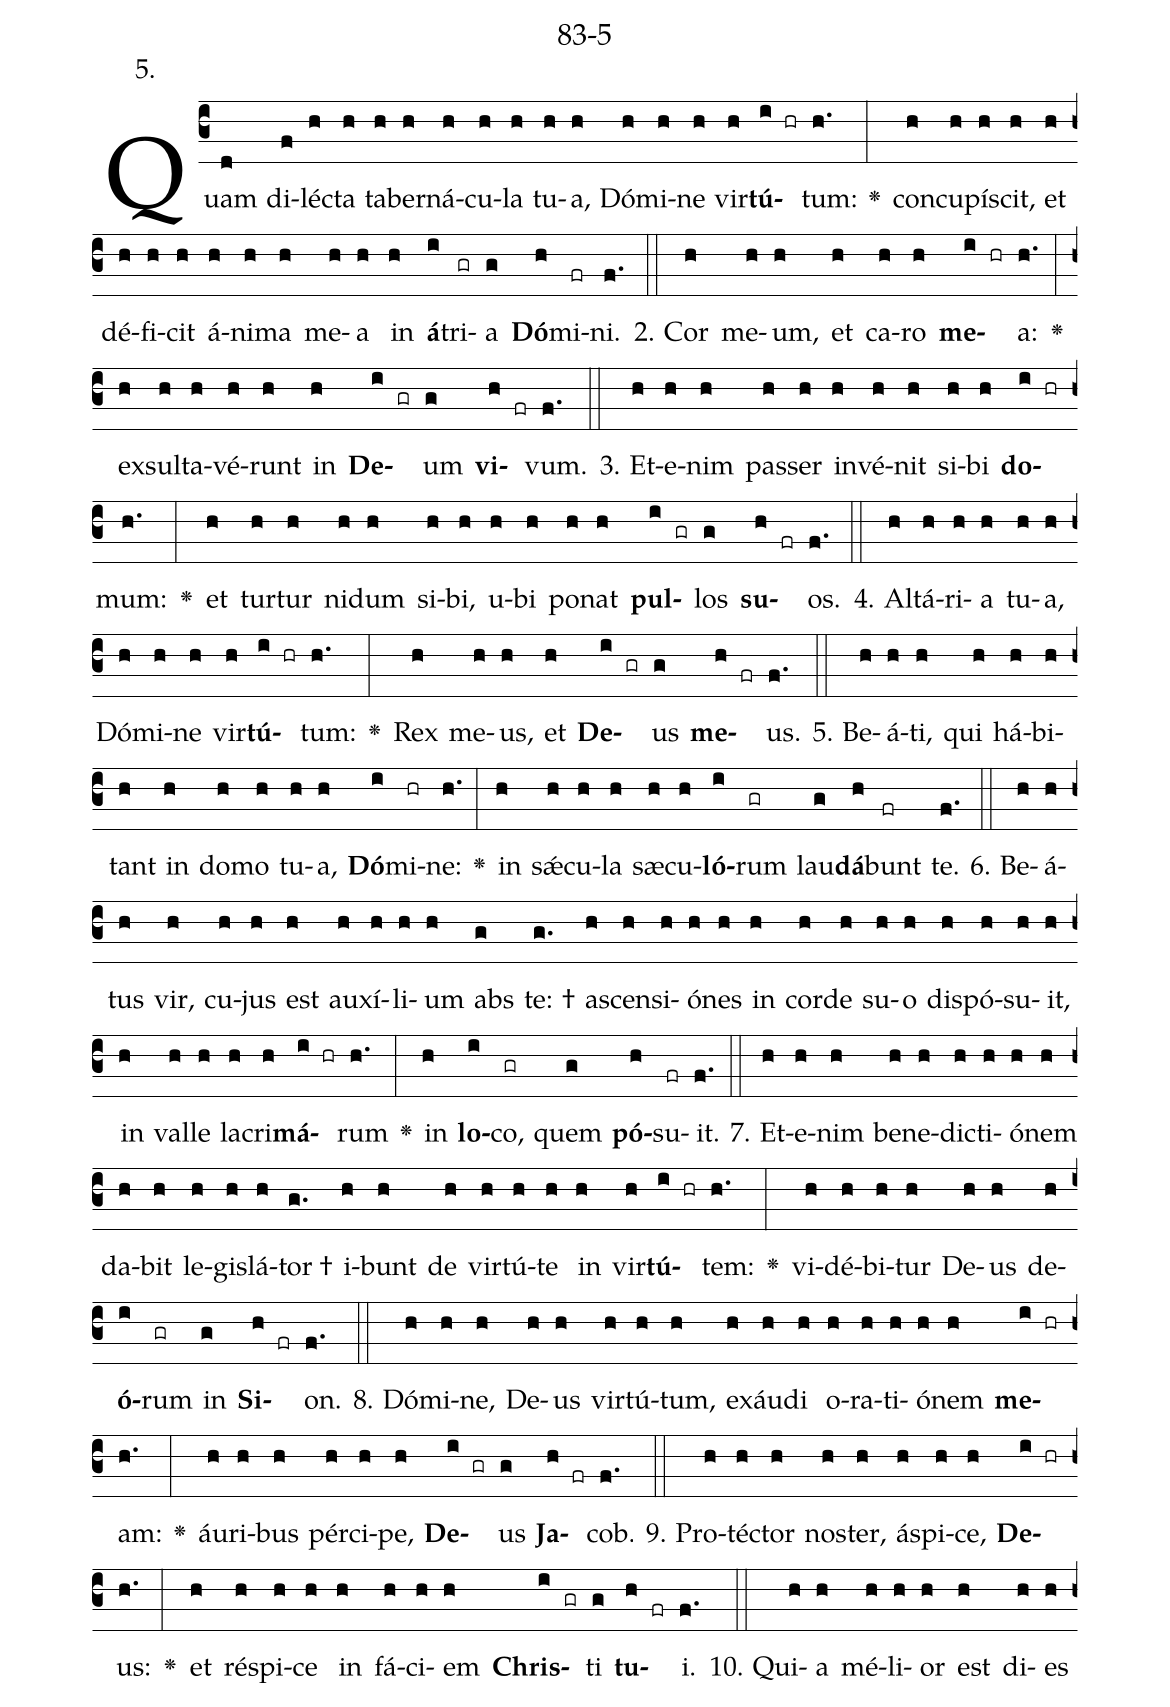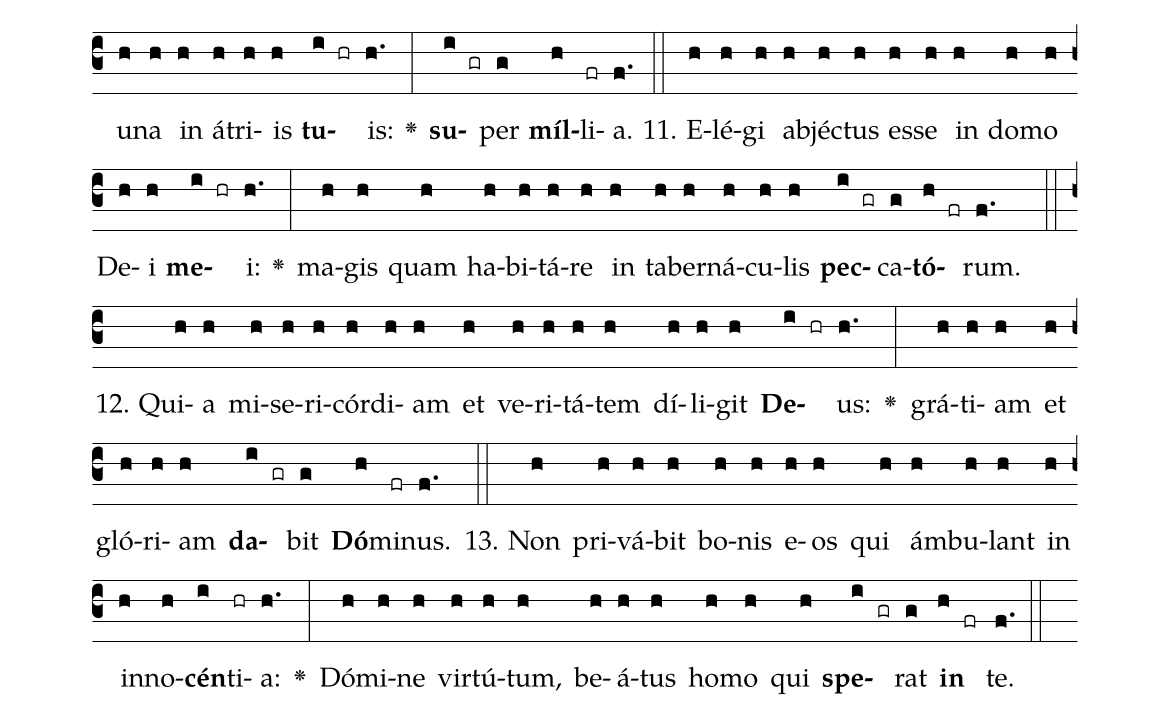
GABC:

name: 83-5;
annotation: 5.;
%%
(c3)Quam(d) di(f)léc(h)ta(h) ta(h)ber(h)ná(h)cu(h)la(h) tu(h)a,(h) Dó(h)mi(h)ne(h) vir(h)<b>tú</b>(i hr)tum:(h.) <v>\greheightstar</v>(:) con(h)cu(h)pí(h)scit,(h) et(h) dé(h)fi(h)cit(h) á(h)ni(h)ma(h) me(h)a(h) in(h) <b>á</b>(i)tri(gr)a(g) <b>Dó</b>(h)mi(fr)ni.(f.) (::)
2. Cor(h) me(h)um,(h) et(h) ca(h)ro(h) <b>me</b>(i hr)a:(h.) <v>\greheightstar</v>(:) ex(h)sul(h)ta(h)vé(h)runt(h) in(h) <b>De</b>(i gr)um(g) <b>vi</b>(h fr)vum.(f.) (::)
3. Et(h)e(h)nim(h) pas(h)ser(h) in(h)vé(h)nit(h) si(h)bi(h) <b>do</b>(i hr)mum:(h.) <v>\greheightstar</v>(:) et(h) tur(h)tur(h) ni(h)dum(h) si(h)bi,(h) u(h)bi(h) po(h)nat(h) <b>pul</b>(i gr)los(g) <b>su</b>(h fr)os.(f.) (::)
4. Al(h)tá(h)ri(h)a(h) tu(h)a,(h) Dó(h)mi(h)ne(h) vir(h)<b>tú</b>(i hr)tum:(h.) <v>\greheightstar</v>(:) Rex(h) me(h)us,(h) et(h) <b>De</b>(i gr)us(g) <b>me</b>(h fr)us.(f.) (::)
5. Be(h)á(h)ti,(h) qui(h) há(h)bi(h)tant(h) in(h) do(h)mo(h) tu(h)a,(h) <b>Dó</b>(i)mi(hr)ne:(h.) <v>\greheightstar</v>(:) in(h) sǽ(h)cu(h)la(h) sæ(h)cu(h)<b>ló</b>(i)rum(gr) lau(g)<b>dá</b>(h)bunt(fr) te.(f.) (::)
6. Be(h)á(h)tus(h) vir,(h) cu(h)jus(h) est(h) au(h)xí(h)li(h)um(h) abs(g) te: †(g.) a(h)scen(h)si(h)ó(h)nes(h) in(h) cor(h)de(h) su(h)o(h) dis(h)pó(h)su(h)it,(h) in(h) val(h)le(h) la(h)cri(h)<b>má</b>(i hr)rum(h.) <v>\greheightstar</v>(:) in(h) <b>lo</b>(i)co,(gr) quem(g) <b>pó</b>(h)su(fr)it.(f.) (::)
7. Et(h)e(h)nim(h) be(h)ne(h)dic(h)ti(h)ó(h)nem(h) da(h)bit(h) le(h)gis(h)lá(h)tor †(g.) i(h)bunt(h) de(h) vir(h)tú(h)te(h) in(h) vir(h)<b>tú</b>(i hr)tem:(h.) <v>\greheightstar</v>(:) vi(h)dé(h)bi(h)tur(h) De(h)us(h) de(h)<b>ó</b>(i)rum(gr) in(g) <b>Si</b>(h fr)on.(f.) (::)
8. Dó(h)mi(h)ne,(h) De(h)us(h) vir(h)tú(h)tum,(h) ex(h)áu(h)di(h) o(h)ra(h)ti(h)ó(h)nem(h) <b>me</b>(i hr)am:(h.) <v>\greheightstar</v>(:) áu(h)ri(h)bus(h) pér(h)ci(h)pe,(h) <b>De</b>(i gr)us(g) <b>Ja</b>(h fr)cob.(f.) (::)
9. Pro(h)téc(h)tor(h) nos(h)ter,(h) á(h)spi(h)ce,(h) <b>De</b>(i hr)us:(h.) <v>\greheightstar</v>(:) et(h) ré(h)spi(h)ce(h) in(h) fá(h)ci(h)em(h) <b>Chris</b>(i gr)ti(g) <b>tu</b>(h fr)i.(f.) (::)
10. Qui(h)a(h) mé(h)li(h)or(h) est(h) di(h)es(h) u(h)na(h) in(h) á(h)tri(h)is(h) <b>tu</b>(i hr)is:(h.) <v>\greheightstar</v>(:) <b>su</b>(i gr)per(g) <b>míl</b>(h)li(fr)a.(f.) (::)
11. E(h)lé(h)gi(h) ab(h)jéc(h)tus(h) es(h)se(h) in(h) do(h)mo(h) De(h)i(h) <b>me</b>(i hr)i:(h.) <v>\greheightstar</v>(:) ma(h)gis(h) quam(h) ha(h)bi(h)tá(h)re(h) in(h) ta(h)ber(h)ná(h)cu(h)lis(h) <b>pec</b>(i gr)ca(g)<b>tó</b>(h fr)rum.(f.) (::)
12. Qui(h)a(h) mi(h)se(h)ri(h)cór(h)di(h)am(h) et(h) ve(h)ri(h)tá(h)tem(h) dí(h)li(h)git(h) <b>De</b>(i hr)us:(h.) <v>\greheightstar</v>(:) grá(h)ti(h)am(h) et(h) gló(h)ri(h)am(h) <b>da</b>(i gr)bit(g) <b>Dó</b>(h)mi(fr)nus.(f.) (::)
13. Non(h) pri(h)vá(h)bit(h) bo(h)nis(h) e(h)os(h) qui(h) ám(h)bu(h)lant(h) in(h) in(h)no(h)<b>cén</b>(i)ti(hr)a:(h.) <v>\greheightstar</v>(:) Dó(h)mi(h)ne(h) vir(h)tú(h)tum,(h) be(h)á(h)tus(h) ho(h)mo(h) qui(h) <b>spe</b>(i gr)rat(g) <b>in</b>(h fr) te.(f.) (::)
